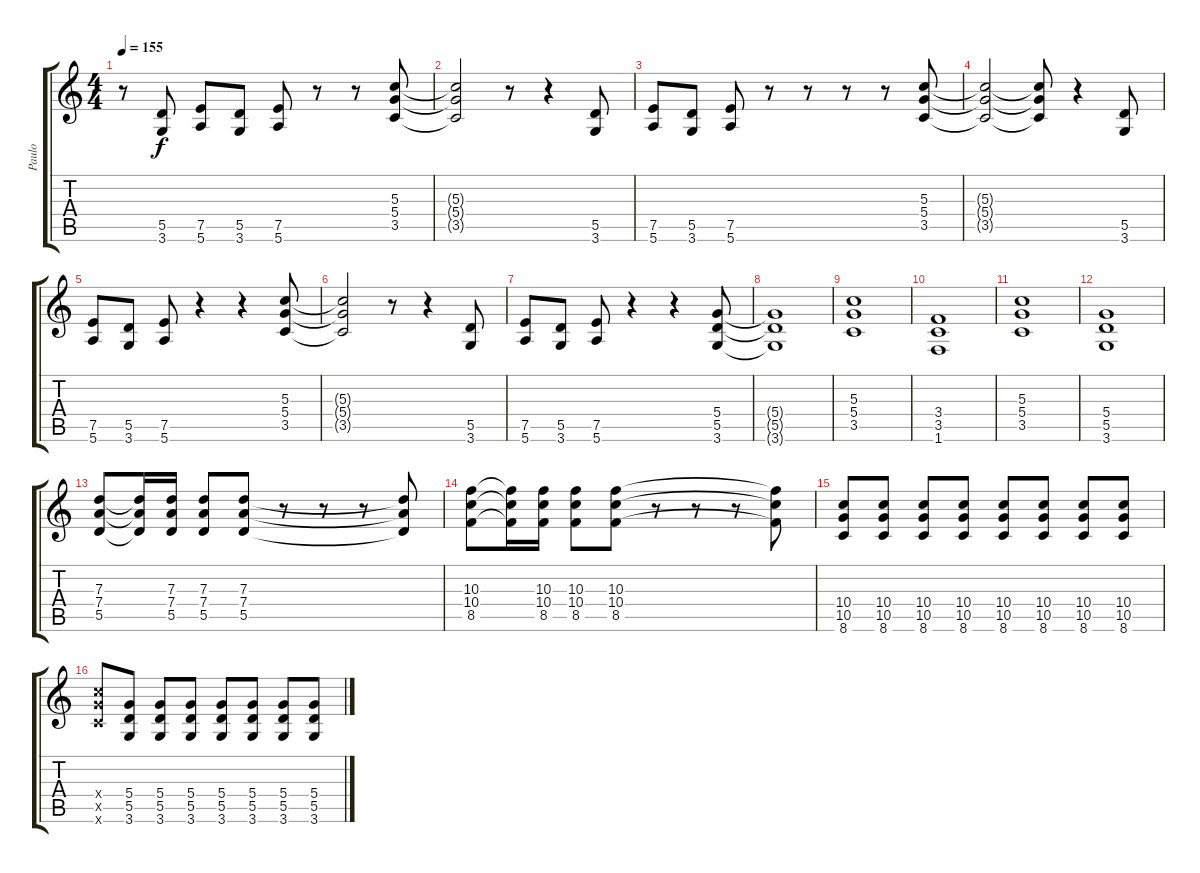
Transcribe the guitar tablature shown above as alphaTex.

\track ("Paulo" "Paulo") {instrument distortionguitar}
\staff {score tabs}
\tuning (E4 B3 G3 D3 A2 E2) {hide}
\ts (4 4)
\tempo 155
\clef g2
\ks c
r.8{dy f} (5.5 3.6).8 (7.5 5.6).8 (5.5 3.6).8 (7.5 5.6).8 r.8 r.8 (5.3 5.4 3.5).8 |
(5.3{t} 5.4{t} 3.5{t}).2 r.8 r.4 (5.5 3.6).8 |
(7.5 5.6).8 (5.5 3.6).8 (7.5 5.6).8 r.8 r.8 r.8 r.8 (5.3 5.4 3.5).8 |
(5.3{t} 5.4{t} 3.5{t}).2 (5.3{t} 5.4{t} 3.5{t}).8 r.4 (5.5 3.6).8 |
(7.5 5.6).8 (5.5 3.6).8 (7.5 5.6).8 r.4 r.4 (5.3 5.4 3.5).8 |
(5.3{t} 5.4{t} 3.5{t}).2 r.8 r.4 (5.5 3.6).8 |
(7.5 5.6).8 (5.5 3.6).8 (7.5 5.6).8 r.4 r.4 (5.4 5.5 3.6).8 |
(5.4{t} 5.5{t} 3.6{t}).1 |
(5.3 5.4 3.5).1 |
(3.4 3.5 1.6).1 |
(5.3 5.4 3.5).1 |
(5.4 5.5 3.6).1 |
(7.3 7.4 5.5).8 (7.3{t} 7.4{t} 5.5{t}).16 (7.3 7.4 5.5).16 (7.3 7.4 5.5).8 (7.3 7.4 5.5).8 r.8 r.8 r.8 (7.3{t} 7.4{t} 5.5{t}).8 |
(10.3 10.4 8.5).8 (10.3{t} 10.4{t} 8.5{t}).16 (10.3 10.4 8.5).16 (10.3 10.4 8.5).8 (10.3 10.4 8.5).8 r.8 r.8 r.8 (10.3{t} 10.4{t} 8.5{t}).8 |
(10.4 10.5 8.6).8 (10.4 10.5 8.6).8 (10.4 10.5 8.6).8 (10.4 10.5 8.6).8 (10.4 10.5 8.6).8 (10.4 10.5 8.6).8 (10.4 10.5 8.6).8 (10.4 10.5 8.6).8 |
(10.4{x} 10.5{x} 8.6{x}).8 (5.4 5.5 3.6).8 (5.4 5.5 3.6).8 (5.4 5.5 3.6).8 (5.4 5.5 3.6).8 (5.4 5.5 3.6).8 (5.4 5.5 3.6).8 (5.4 5.5 3.6).8
